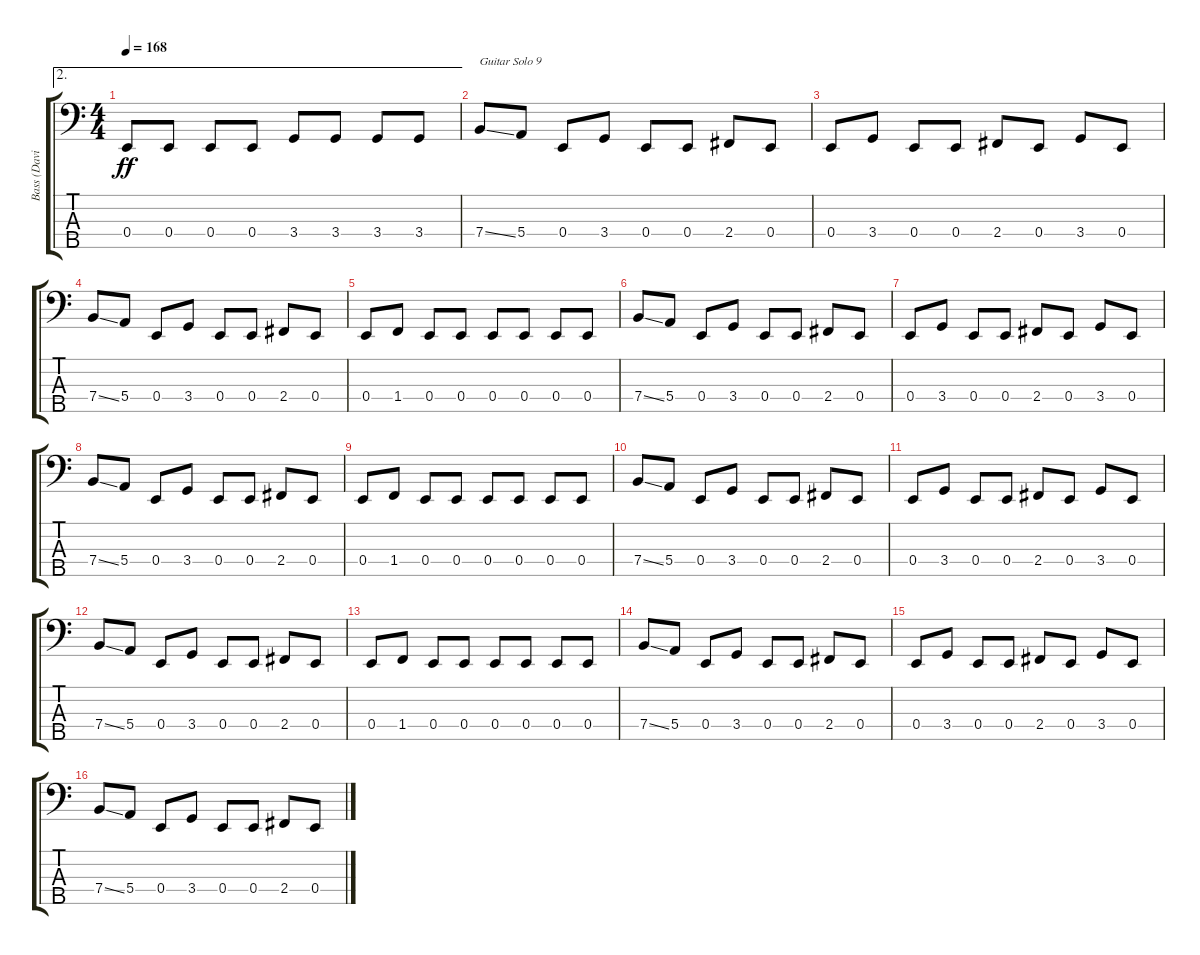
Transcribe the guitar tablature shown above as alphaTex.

\track ("Bass (David Ellefson)" "Bass (Davi") {instrument electricbasspick}
\staff {score tabs}
\tuning (G2 D2 A1 E1 B0) {hide}
\ae 2
\ts (4 4)
\tempo 168
\clef f4
\ks c
0.4.8{dy ff} 0.4.8 0.4.8 0.4.8 3.4.8 3.4.8 3.4.8 3.4.8 |
7.4{ss}.8{txt "Guitar Solo 9"} 5.4.8 0.4.8 3.4.8 0.4.8 0.4.8 2.4.8 0.4.8 |
0.4.8 3.4.8 0.4.8 0.4.8 2.4.8 0.4.8 3.4.8 0.4.8 |
7.4{ss}.8 5.4.8 0.4.8 3.4.8 0.4.8 0.4.8 2.4.8 0.4.8 |
0.4.8 1.4.8 0.4.8 0.4.8 0.4.8 0.4.8 0.4.8 0.4.8 |
7.4{ss}.8 5.4.8 0.4.8 3.4.8 0.4.8 0.4.8 2.4.8 0.4.8 |
0.4.8 3.4.8 0.4.8 0.4.8 2.4.8 0.4.8 3.4.8 0.4.8 |
7.4{ss}.8 5.4.8 0.4.8 3.4.8 0.4.8 0.4.8 2.4.8 0.4.8 |
0.4.8 1.4.8 0.4.8 0.4.8 0.4.8 0.4.8 0.4.8 0.4.8 |
7.4{ss}.8 5.4.8 0.4.8 3.4.8 0.4.8 0.4.8 2.4.8 0.4.8 |
0.4.8 3.4.8 0.4.8 0.4.8 2.4.8 0.4.8 3.4.8 0.4.8 |
7.4{ss}.8 5.4.8 0.4.8 3.4.8 0.4.8 0.4.8 2.4.8 0.4.8 |
0.4.8 1.4.8 0.4.8 0.4.8 0.4.8 0.4.8 0.4.8 0.4.8 |
7.4{ss}.8 5.4.8 0.4.8 3.4.8 0.4.8 0.4.8 2.4.8 0.4.8 |
0.4.8 3.4.8 0.4.8 0.4.8 2.4.8 0.4.8 3.4.8 0.4.8 |
7.4{ss}.8 5.4.8 0.4.8 3.4.8 0.4.8 0.4.8 2.4.8 0.4.8
